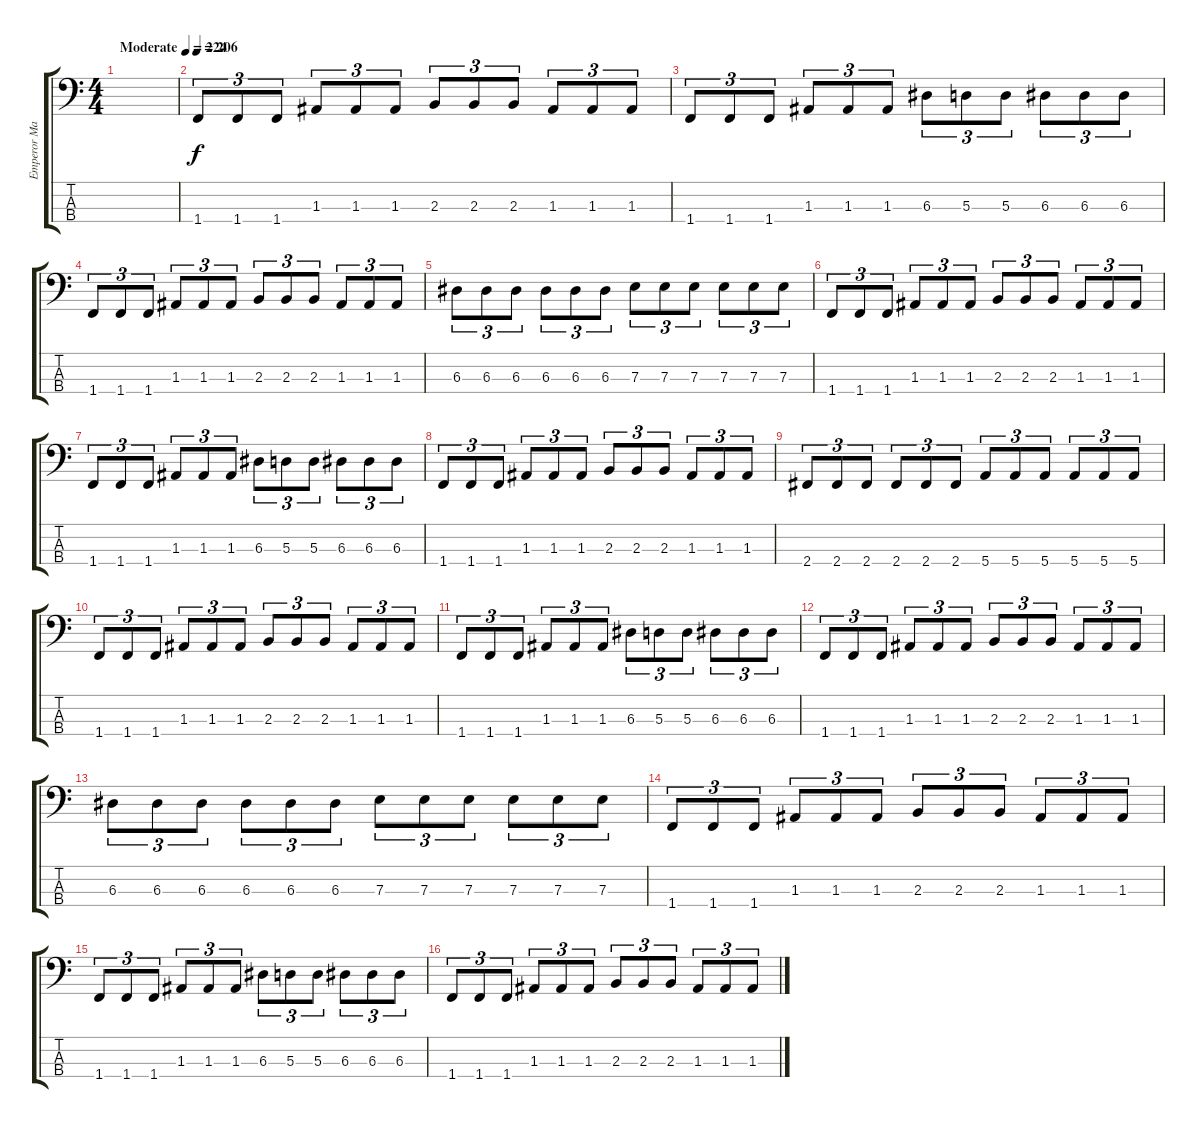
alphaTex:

\track ("Emperor Magus Caligula" "Emperor Ma") {instrument electricbassfinger}
\staff {score tabs}
\tuning (G2 D2 A1 E1) {hide}
\ts (4 4)
\tempo (224 "Moderate")
\clef f4
\ks c
|
\tempo 206
1.4.8{tu (3 2)} 1.4.8{tu (3 2)} 1.4.8{tu (3 2)} 1.3.8{tu (3 2)} 1.3.8{tu (3 2)} 1.3.8{tu (3 2)} 2.3.8{tu (3 2)} 2.3.8{tu (3 2)} 2.3.8{tu (3 2)} 1.3.8{tu (3 2)} 1.3.8{tu (3 2)} 1.3.8{tu (3 2)} |
1.4.8{tu (3 2)} 1.4.8{tu (3 2)} 1.4.8{tu (3 2)} 1.3.8{tu (3 2)} 1.3.8{tu (3 2)} 1.3.8{tu (3 2)} 6.3.8{tu (3 2)} 5.3.8{tu (3 2)} 5.3.8{tu (3 2)} 6.3.8{tu (3 2)} 6.3.8{tu (3 2)} 6.3.8{tu (3 2)} |
1.4.8{tu (3 2)} 1.4.8{tu (3 2)} 1.4.8{tu (3 2)} 1.3.8{tu (3 2)} 1.3.8{tu (3 2)} 1.3.8{tu (3 2)} 2.3.8{tu (3 2)} 2.3.8{tu (3 2)} 2.3.8{tu (3 2)} 1.3.8{tu (3 2)} 1.3.8{tu (3 2)} 1.3.8{tu (3 2)} |
6.3.8{tu (3 2)} 6.3.8{tu (3 2)} 6.3.8{tu (3 2)} 6.3.8{tu (3 2)} 6.3.8{tu (3 2)} 6.3.8{tu (3 2)} 7.3.8{tu (3 2)} 7.3.8{tu (3 2)} 7.3.8{tu (3 2)} 7.3.8{tu (3 2)} 7.3.8{tu (3 2)} 7.3.8{tu (3 2)} |
1.4.8{tu (3 2)} 1.4.8{tu (3 2)} 1.4.8{tu (3 2)} 1.3.8{tu (3 2)} 1.3.8{tu (3 2)} 1.3.8{tu (3 2)} 2.3.8{tu (3 2)} 2.3.8{tu (3 2)} 2.3.8{tu (3 2)} 1.3.8{tu (3 2)} 1.3.8{tu (3 2)} 1.3.8{tu (3 2)} |
1.4.8{tu (3 2)} 1.4.8{tu (3 2)} 1.4.8{tu (3 2)} 1.3.8{tu (3 2)} 1.3.8{tu (3 2)} 1.3.8{tu (3 2)} 6.3.8{tu (3 2)} 5.3.8{tu (3 2)} 5.3.8{tu (3 2)} 6.3.8{tu (3 2)} 6.3.8{tu (3 2)} 6.3.8{tu (3 2)} |
1.4.8{tu (3 2)} 1.4.8{tu (3 2)} 1.4.8{tu (3 2)} 1.3.8{tu (3 2)} 1.3.8{tu (3 2)} 1.3.8{tu (3 2)} 2.3.8{tu (3 2)} 2.3.8{tu (3 2)} 2.3.8{tu (3 2)} 1.3.8{tu (3 2)} 1.3.8{tu (3 2)} 1.3.8{tu (3 2)} |
2.4.8{tu (3 2)} 2.4.8{tu (3 2)} 2.4.8{tu (3 2)} 2.4.8{tu (3 2)} 2.4.8{tu (3 2)} 2.4.8{tu (3 2)} 5.4.8{tu (3 2)} 5.4.8{tu (3 2)} 5.4.8{tu (3 2)} 5.4.8{tu (3 2)} 5.4.8{tu (3 2)} 5.4.8{tu (3 2)} |
1.4.8{tu (3 2)} 1.4.8{tu (3 2)} 1.4.8{tu (3 2)} 1.3.8{tu (3 2)} 1.3.8{tu (3 2)} 1.3.8{tu (3 2)} 2.3.8{tu (3 2)} 2.3.8{tu (3 2)} 2.3.8{tu (3 2)} 1.3.8{tu (3 2)} 1.3.8{tu (3 2)} 1.3.8{tu (3 2)} |
1.4.8{tu (3 2)} 1.4.8{tu (3 2)} 1.4.8{tu (3 2)} 1.3.8{tu (3 2)} 1.3.8{tu (3 2)} 1.3.8{tu (3 2)} 6.3.8{tu (3 2)} 5.3.8{tu (3 2)} 5.3.8{tu (3 2)} 6.3.8{tu (3 2)} 6.3.8{tu (3 2)} 6.3.8{tu (3 2)} |
1.4.8{tu (3 2)} 1.4.8{tu (3 2)} 1.4.8{tu (3 2)} 1.3.8{tu (3 2)} 1.3.8{tu (3 2)} 1.3.8{tu (3 2)} 2.3.8{tu (3 2)} 2.3.8{tu (3 2)} 2.3.8{tu (3 2)} 1.3.8{tu (3 2)} 1.3.8{tu (3 2)} 1.3.8{tu (3 2)} |
6.3.8{tu (3 2)} 6.3.8{tu (3 2)} 6.3.8{tu (3 2)} 6.3.8{tu (3 2)} 6.3.8{tu (3 2)} 6.3.8{tu (3 2)} 7.3.8{tu (3 2)} 7.3.8{tu (3 2)} 7.3.8{tu (3 2)} 7.3.8{tu (3 2)} 7.3.8{tu (3 2)} 7.3.8{tu (3 2)} |
1.4.8{tu (3 2)} 1.4.8{tu (3 2)} 1.4.8{tu (3 2)} 1.3.8{tu (3 2)} 1.3.8{tu (3 2)} 1.3.8{tu (3 2)} 2.3.8{tu (3 2)} 2.3.8{tu (3 2)} 2.3.8{tu (3 2)} 1.3.8{tu (3 2)} 1.3.8{tu (3 2)} 1.3.8{tu (3 2)} |
1.4.8{tu (3 2)} 1.4.8{tu (3 2)} 1.4.8{tu (3 2)} 1.3.8{tu (3 2)} 1.3.8{tu (3 2)} 1.3.8{tu (3 2)} 6.3.8{tu (3 2)} 5.3.8{tu (3 2)} 5.3.8{tu (3 2)} 6.3.8{tu (3 2)} 6.3.8{tu (3 2)} 6.3.8{tu (3 2)} |
1.4.8{tu (3 2)} 1.4.8{tu (3 2)} 1.4.8{tu (3 2)} 1.3.8{tu (3 2)} 1.3.8{tu (3 2)} 1.3.8{tu (3 2)} 2.3.8{tu (3 2)} 2.3.8{tu (3 2)} 2.3.8{tu (3 2)} 1.3.8{tu (3 2)} 1.3.8{tu (3 2)} 1.3.8{tu (3 2)}
